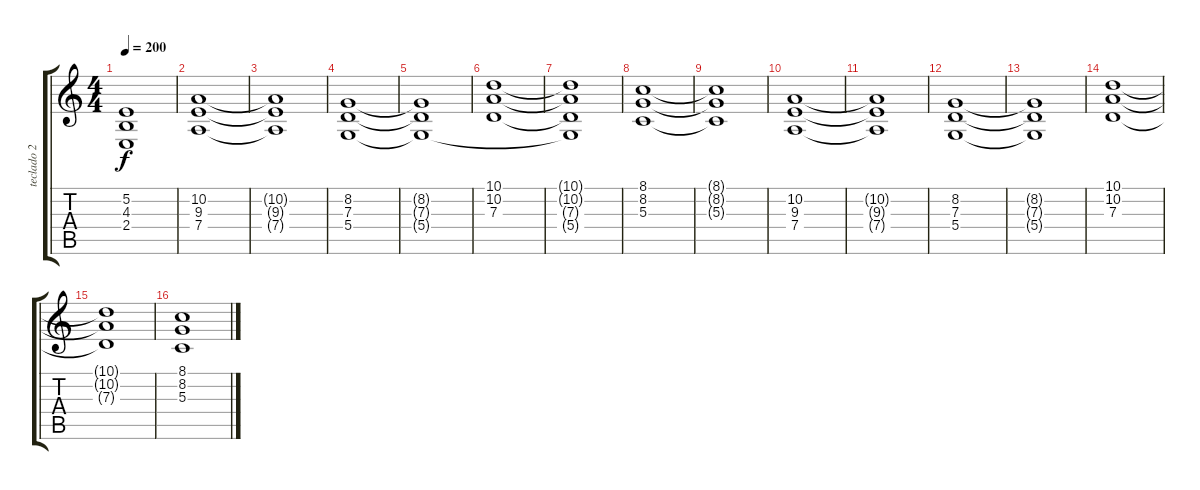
\track ("teclado 2" "teclado 2") {instrument choiraahs}
\staff {score tabs}
\tuning (E4 B3 G3 D3 A2 E2) {hide}
\ts (4 4)
\tempo 200
\clef g2
\ks c
(5.2{t} 4.3{t} 2.4{t}).1{dy f} |
(10.2 9.3 7.4).1 |
(10.2{t} 9.3{t} 7.4{t}).1 |
(8.2 7.3 5.4).1 |
(8.2{t} 7.3{t} 5.4{t}).1 |
(10.1 10.2 7.3).1 |
(10.1{t} 10.2{t} 7.3{t} 5.4{t}).1 |
(8.1 8.2 5.3).1 |
(8.1{t} 8.2{t} 5.3{t}).1 |
(10.2 9.3 7.4).1 |
(10.2{t} 9.3{t} 7.4{t}).1 |
(8.2 7.3 5.4).1 |
(8.2{t} 7.3{t} 5.4{t}).1 |
(10.1 10.2 7.3).1 |
(10.1{t} 10.2{t} 7.3{t}).1 |
(8.1 8.2 5.3).1
